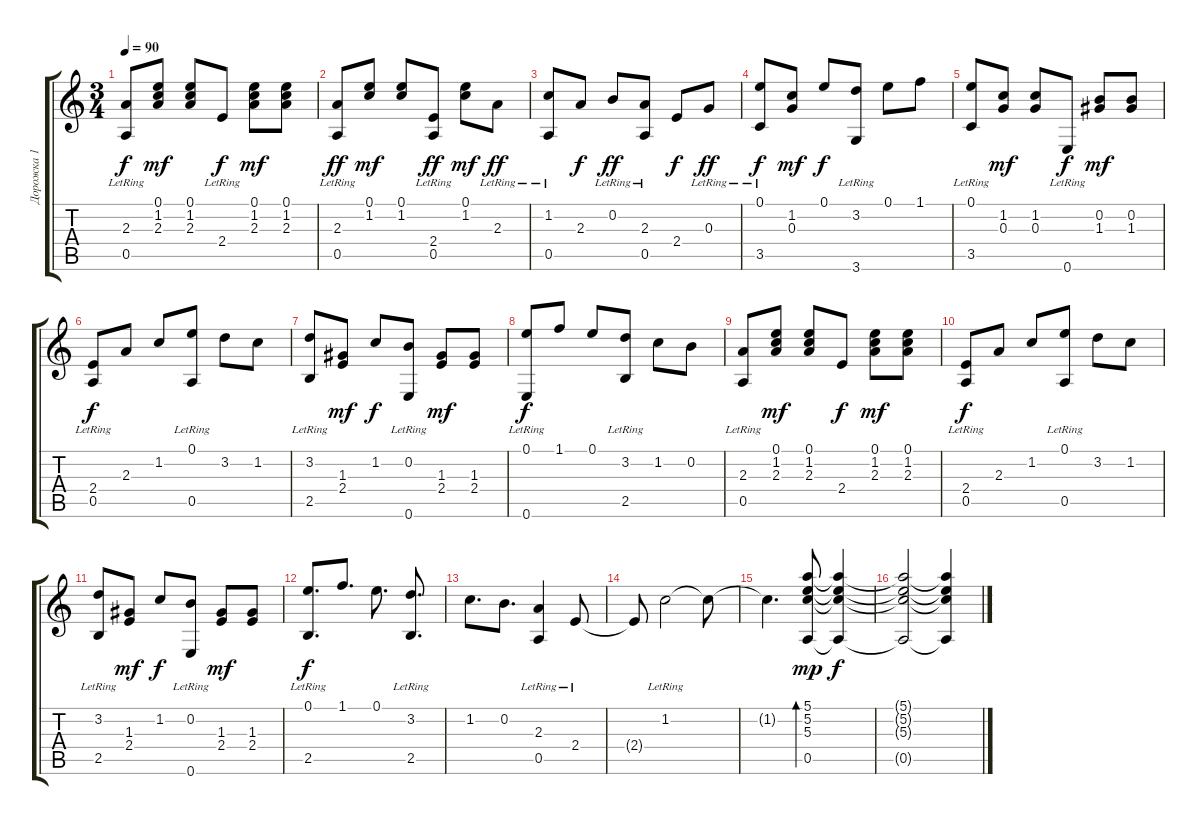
\track ("Дорожка 1" "Дорожка 1") {instrument electricguitarjazz}
\staff {score tabs}
\tuning (E4 B3 G3 D3 A2 E2) {hide}
\ts (3 4)
\tempo 90
\clef g2
\ks c
(2.3{lr} 0.5{lr}).8{dy f} (0.1 1.2 2.3).8{dy mf} (0.1 1.2 2.3).8 2.4{lr}.8{dy f} (0.1 1.2 2.3).8{dy mf} (0.1 1.2 2.3).8 |
(2.3{lr} 0.5{lr}).8{dy ff} (0.1 1.2).8{dy mf} (0.1 1.2).8 (2.4{lr} 0.5).8{dy ff} (0.1 1.2).8{dy mf} 2.3{lr}.8{dy ff} |
(1.2{lr} 0.5{lr}).8 2.3.8{dy f} 0.2{lr}.8{dy ff} (2.3{lr} 0.5).8 2.4.8{dy f} 0.3{lr}.8{dy ff} |
(0.1 3.5{lr}).8{dy f} (1.2 0.3).8{dy mf} 0.1.8{dy f} (3.2{lr} 3.6{lr}).8 0.1.8 1.1.8 |
(0.1{lr} 3.5{lr}).8 (1.2 0.3).8{dy mf} (1.2 0.3).8 0.6{lr}.8{dy f} (0.2 1.3).8{dy mf} (0.2 1.3).8 |
(2.4{lr} 0.5{lr}).8{dy f} 2.3.8 1.2.8 (0.1{lr} 0.5{lr}).8 3.2.8 1.2.8 |
(3.2{lr} 2.5{lr}).8 (1.3 2.4).8{dy mf} 1.2.8{dy f} (0.2{lr} 0.6{lr}).8 (1.3 2.4).8{dy mf} (1.3 2.4).8 |
(0.1{lr} 0.6{lr}).8{dy f} 1.1.8 0.1.8 (3.2{lr} 2.5).8 1.2.8 0.2.8 |
(2.3{lr} 0.5{lr}).8 (0.1 1.2 2.3).8{dy mf} (0.1 1.2 2.3).8 2.4.8{dy f} (0.1 1.2 2.3).8{dy mf} (0.1 1.2 2.3).8 |
(2.4{lr} 0.5{lr}).8{dy f} 2.3.8 1.2.8 (0.1{lr} 0.5{lr}).8 3.2.8 1.2.8 |
(3.2{lr} 2.5{lr}).8 (1.3 2.4).8{dy mf} 1.2.8{dy f} (0.2{lr} 0.6{lr}).8 (1.3 2.4).8{dy mf} (1.3 2.4).8 |
(0.1{lr} 2.5{lr}).8{d dy f} 1.1.8{d} 0.1.8{d} (3.2{lr} 2.5{lr}).8{d} |
1.2.8{d} 0.2.8{d} (2.3{lr} 0.5{lr}).4 2.4{lr}.8 |
2.4{t}.8 1.2{lr}.2 1.2{t}.8 |
1.2{t}.4{d} (5.1 5.2 5.3 0.5).8{bd 480 dy mp} (5.1{t} 5.2{t} 5.3{t} 0.5{t}).4{dy f} |
(5.1{t} 5.2{t} 5.3{t} 0.5{t}).2 (5.1{t} 5.2{t} 5.3{t} 0.5{t}).4
